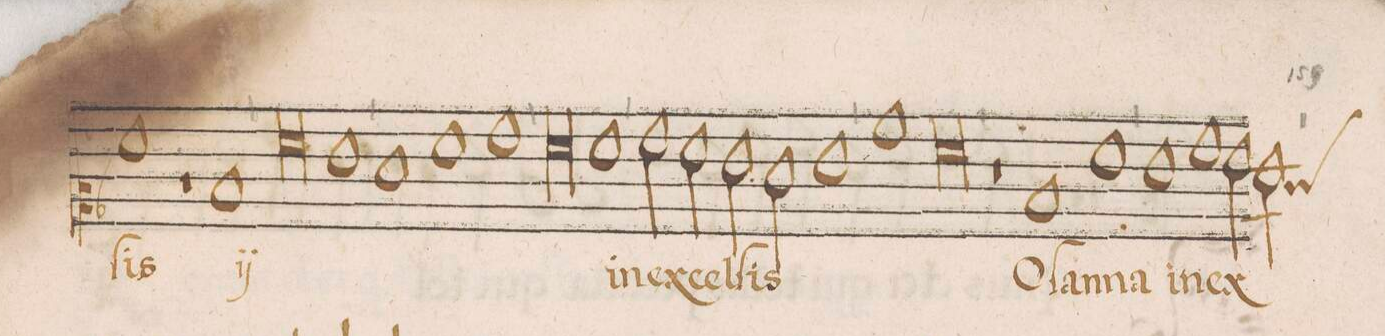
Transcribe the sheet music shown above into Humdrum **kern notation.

**kern	**text
*I"CANTVS	*
*clefC2	*
*k[b-]	*
*met(3)	*
*M3/1	*
1a	-ſis
1r	.
*	*ij
1d	O-
=48-	=48-
0a	-ſan-
1g	-na
=49-	=49-
1f	in
1a	ex-
1b-	-cel-
=50-	=50-
0a	-ſis
*	*Xij
1a	in
=51-	=51-
2b-\	ex-
2a\	-cel-
2g\	.
2f\	-ſis
1g	.
=52-	=52-
1cc	.
0a	.
=53-	=53-
1r	.
1d	O-
1a	-ſan-
=54-	=54-
1g	-na
1b-	in
2a\	ex-
2g\	.
*custos:f	*
=55-	=55-
*-	*-
